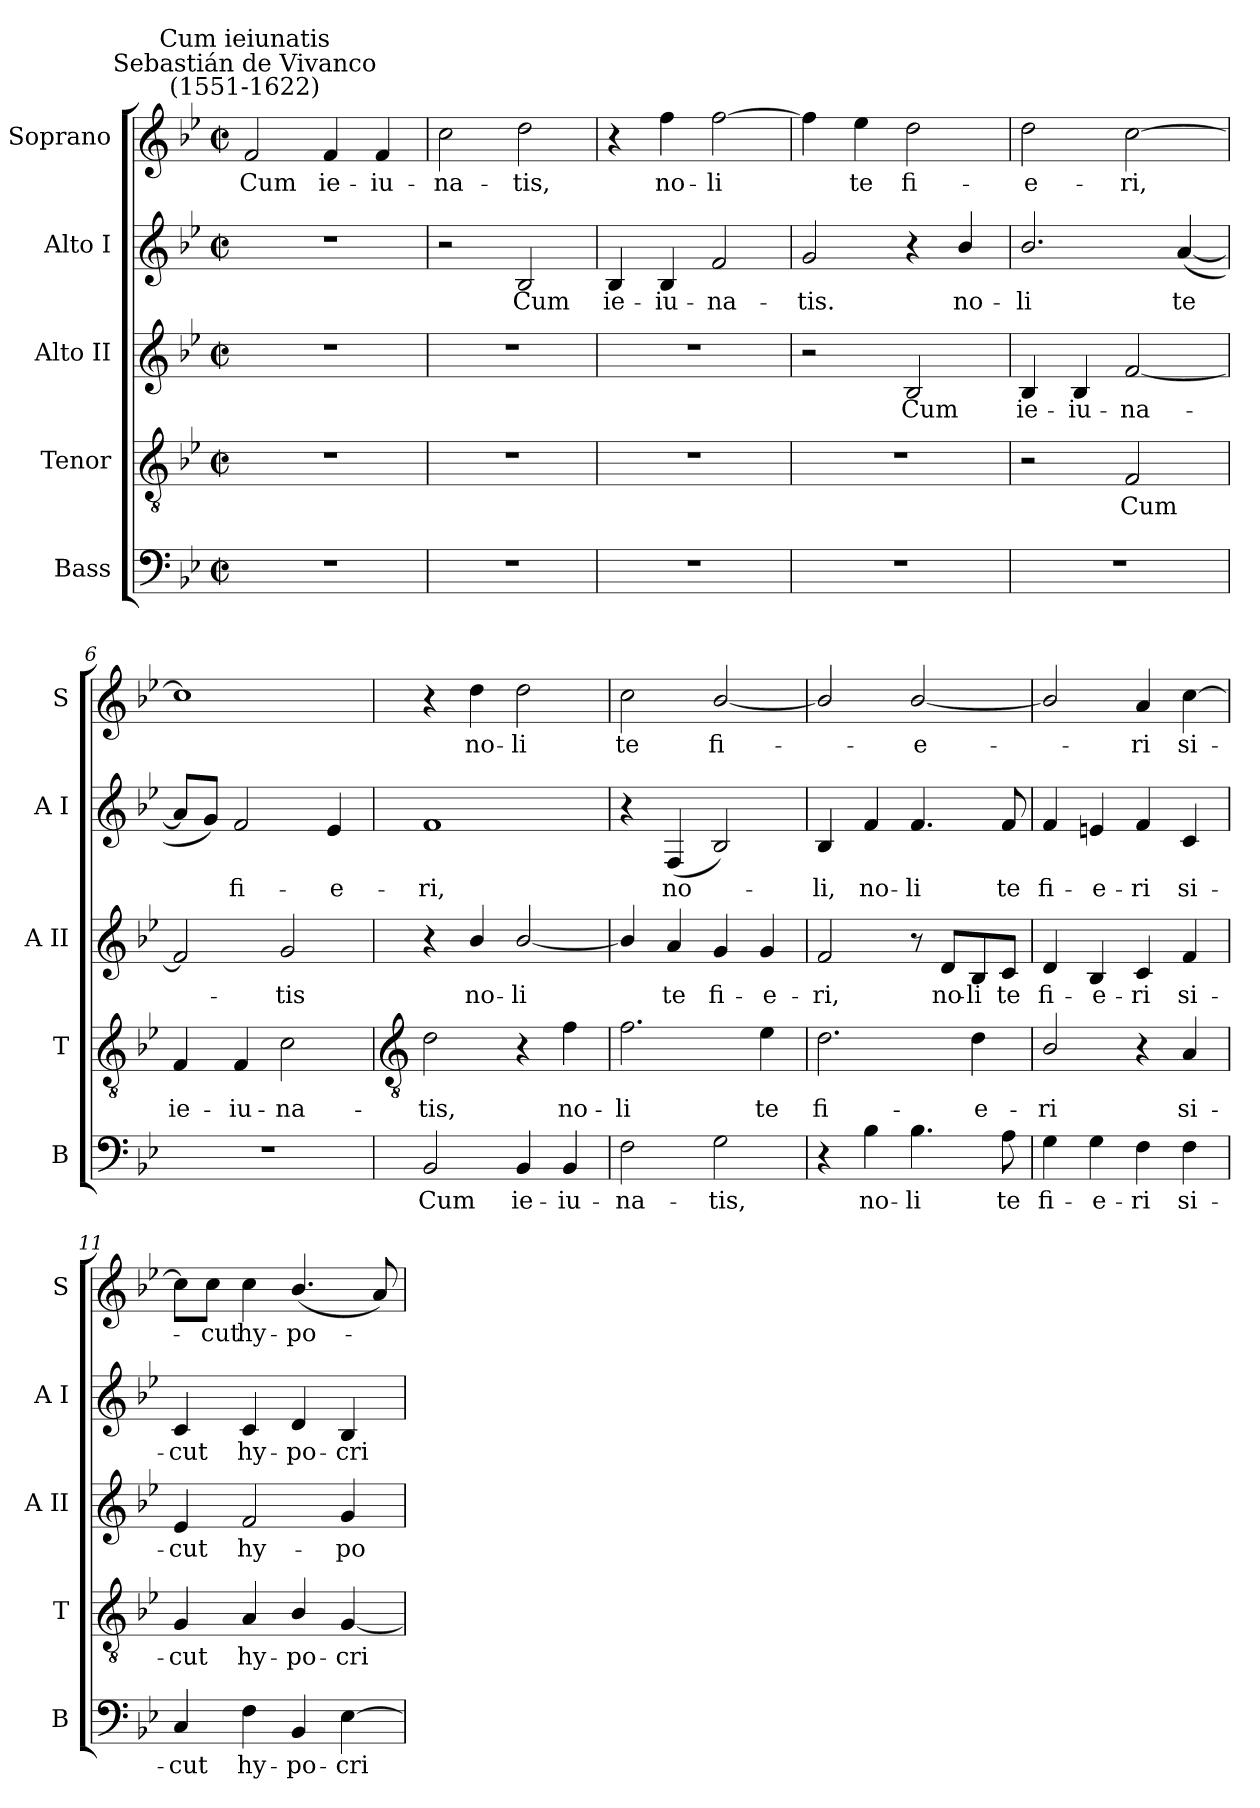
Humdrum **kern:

**kern	**text	**kern	**text	**kern	**text	**kern	**text	**kern	**text
*part5	*part5	*part4	*part4	*part3	*part3	*part2	*part2	*part1	*part1
*staff5	*staff5	*staff4	*staff4	*staff3	*staff3	*staff2	*staff2	*staff1	*staff1
*I"Bass	*	*I"Tenor	*	*I"Alto II	*	*I"Alto I	*	*I"Soprano	*
*I'B	*	*I'T	*	*I'A II	*	*I'A I	*	*I'S	*
*clefF4	*	*clefGv2	*	*clefG2	*	*clefG2	*	*clefG2	*
*k[b-e-]	*	*k[b-e-]	*	*k[b-e-]	*	*k[b-e-]	*	*k[b-e-]	*
*B-:	*	*B-:	*	*B-:	*	*B-:	*	*B-:	*
*M2/2	*	*M2/2	*	*M2/2	*	*M2/2	*	*M2/2	*
*met(c|)	*	*met(c|)	*	*met(c|)	*	*met(c|)	*	*met(c|)	*
=1	=1	=1	=1	=1	=1	=1	=1	=1	=1
!	!	!	!	!	!	!	!	!LO:TX:a:cj:t=Sebastián de Vivanco\n(1551-1622)	!
!	!	!	!	!	!	!	!	!LO:TX:a:cj:t=Cum ieiunatis	!
!	!	!	!	!	!	!	!	!	!LO:LY:b
1r	.	1r	.	1r	.	1r	.	2f	Cum
!	!	!	!	!	!	!	!	!	!LO:LY:b
.	.	.	.	.	.	.	.	4f	ie-
!	!	!	!	!	!	!	!	!	!LO:LY:b
.	.	.	.	.	.	.	.	4f	-iu-
=2	=2	=2	=2	=2	=2	=2	=2	=2	=2
!	!	!	!	!	!	!	!	!	!LO:LY:b
1r	.	1r	.	1r	.	2r	.	2cc	-na-
!	!	!	!	!	!	!	!LO:LY:b	!	!LO:LY:b
.	.	.	.	.	.	2B-	Cum	2dd	-tis,
=3	=3	=3	=3	=3	=3	=3	=3	=3	=3
!	!	!	!	!	!	!	!LO:LY:b	!	!
1r	.	1r	.	1r	.	4B-	ie-	4r	.
!	!	!	!	!	!	!	!LO:LY:b	!	!LO:LY:b
.	.	.	.	.	.	4B-	-iu-	4ff	no-
!	!	!	!	!	!	!	!LO:LY:b	!	!LO:LY:b
.	.	.	.	.	.	2f	-na-	[2ff	-li
=4	=4	=4	=4	=4	=4	=4	=4	=4	=4
!	!	!	!	!	!	!	!LO:LY:b	!	!
1r	.	1r	.	2r	.	2g	-tis.	4ff]	.
!	!	!	!	!	!	!	!	!	!LO:LY:b
.	.	.	.	.	.	.	.	4ee-	te
!	!	!	!	!	!LO:LY:b	!	!	!	!LO:LY:b
.	.	.	.	2B-	Cum	4r	.	2dd	fi-
!	!	!	!	!	!	!	!LO:LY:b	!	!
.	.	.	.	.	.	4b-/	no-	.	.
=5	=5	=5	=5	=5	=5	=5	=5	=5	=5
!	!	!	!	!	!LO:LY:b	!	!LO:LY:b	!	!LO:LY:b
1r	.	2r	.	4B-	ie-	2.b-/	-li	2dd	-e-
!	!	!	!	!	!LO:LY:b	!	!	!	!
.	.	.	.	4B-	-iu-	.	.	.	.
!	!	!	!LO:LY:b	!	!LO:LY:b	!	!	!	!LO:LY:b
.	.	2F	Cum	[2f	-na-	.	.	[2cc	-ri,
!	!	!	!	!	!	!	!LO:LY:b	!	!
.	.	.	.	.	.	(<[4a	te	.	.
=6	=6	=6	=6	=6	=6	=6	=6	=6	=6
!	!	!	!LO:LY:b	!	!	!	!	!	!
1r	.	4F	ie-	2f]	.	8aL]	.	1cc]	.
.	.	.	.	.	.	8gJ)	.	.	.
!	!	!	!LO:LY:b	!	!	!	!LO:LY:b	!	!
.	.	4F	-iu-	.	.	2f	fi-	.	.
!	!	!	!LO:LY:b	!	!LO:LY:b	!	!	!	!
.	.	2c	-na-	2g	tis	.	.	.	.
!	!	!	!	!	!	!	!LO:LY:b	!	!
.	.	.	.	.	.	4e-	-e-	.	.
!!LO:LB:g=z
=7	=7	=7	=7	=7	=7	=7	=7	=7	=7
*	*	*clefGv2	*	*	*	*	*	*	*
!	!LO:LY:b	!	!LO:LY:b	!	!	!	!LO:LY:b	!	!
2BB-	Cum	2d	-tis,	4r	.	1f	-ri,	4r	.
!	!	!	!	!	!LO:LY:b	!	!	!	!LO:LY:b
.	.	.	.	4b-/	no-	.	.	4dd	no-
!	!LO:LY:b	!	!	!	!LO:LY:b	!	!	!	!LO:LY:b
4BB-	ie-	4r	.	[2b-/	-li	.	.	2dd	-li
!	!LO:LY:b	!	!LO:LY:b	!	!	!	!	!	!
4BB-	-iu-	4f	no-	.	.	.	.	.	.
=8	=8	=8	=8	=8	=8	=8	=8	=8	=8
!	!LO:LY:b	!	!LO:LY:b	!	!	!	!	!	!LO:LY:b
2F	-na-	2.f	-li	4b-/]	.	4r	.	2cc	te
!	!	!	!	!	!LO:LY:b	!	!LO:LY:b	!	!
.	.	.	.	4a	te	(<4F	no-	.	.
!	!LO:LY:b	!	!	!	!LO:LY:b	!	!	!	!LO:LY:b
2G	-tis,	.	.	4g	fi-	2B-)	.	[2b-/	fi-
!	!	!	!LO:LY:b	!	!LO:LY:b	!	!	!	!
.	.	4e-	te	4g	-e-	.	.	.	.
=9	=9	=9	=9	=9	=9	=9	=9	=9	=9
!	!	!	!LO:LY:b	!	!LO:LY:b	!	!LO:LY:b	!	!
4r	.	2.d	fi-	2f	-ri,	4B-	li,	2b-/]	.
!	!LO:LY:b	!	!	!	!	!	!LO:LY:b	!	!
4B-	no-	.	.	.	.	4f	no-	.	.
!	!LO:LY:b	!	!	!	!	!	!LO:LY:b	!	!LO:LY:b
4.B-	-li	.	.	8r	.	4.f	-li	[2b-/	e-
!	!	!	!	!	!LO:LY:b	!	!	!	!
.	.	.	.	8d/L	no-	.	.	.	.
!	!	!	!LO:LY:b	!	!LO:LY:b	!	!	!	!
.	.	4d	-e-	8B-/	-li	.	.	.	.
!	!LO:LY:b	!	!	!	!LO:LY:b	!	!LO:LY:b	!	!
8A	te	.	.	8c/J	te	8f	te	.	.
=10	=10	=10	=10	=10	=10	=10	=10	=10	=10
!	!LO:LY:b	!	!LO:LY:b	!	!LO:LY:b	!	!LO:LY:b	!	!
4G	fi-	2B-/	-ri	4d	fi-	4f	fi-	2b-/]	.
!	!LO:LY:b	!	!	!	!LO:LY:b	!	!LO:LY:b	!	!
4G	-e-	.	.	4B-	-e-	4en	-e-	.	.
!	!LO:LY:b	!	!	!	!LO:LY:b	!	!LO:LY:b	!	!LO:LY:b
4F	-ri	4r	.	4c	-ri	4f	-ri	4a	ri
!	!LO:LY:b	!	!LO:LY:b	!	!LO:LY:b	!	!LO:LY:b	!	!LO:LY:b
4F	si-	4A	si-	4f	si-	4c	si-	[4cc	si-
=11	=11	=11	=11	=11	=11	=11	=11	=11	=11
!	!LO:LY:b	!	!LO:LY:b	!	!LO:LY:b	!	!LO:LY:b	!	!
4C	-cut	4G	-cut	4e-	-cut	4c	-cut	8cc\L]	.
!	!	!	!	!	!	!	!	!	!LO:LY:b
.	.	.	.	.	.	.	.	8cc\J	cut
!	!LO:LY:b	!	!LO:LY:b	!	!LO:LY:b	!	!LO:LY:b	!	!LO:LY:b
4F	hy-	4A	hy-	2f	hy-	4c	hy-	4cc	hy-
!	!LO:LY:b	!	!LO:LY:b	!	!	!	!LO:LY:b	!	!LO:LY:b
4BB-	-po-	4B-/	-po-	.	.	4d	-po-	(<4.b-/	-po-
!	!LO:LY:b	!	!LO:LY:b	!	!LO:LY:b	!	!LO:LY:b	!	!
[4E-	-cri-	[4G	-cri-	4g	-po-	4B-	-cri-	.	.
.	.	.	.	.	.	.	.	8a)	.
=	=	=	=	=	=	=	=	=	=
*-	*-	*-	*-	*-	*-	*-	*-	*-	*-
